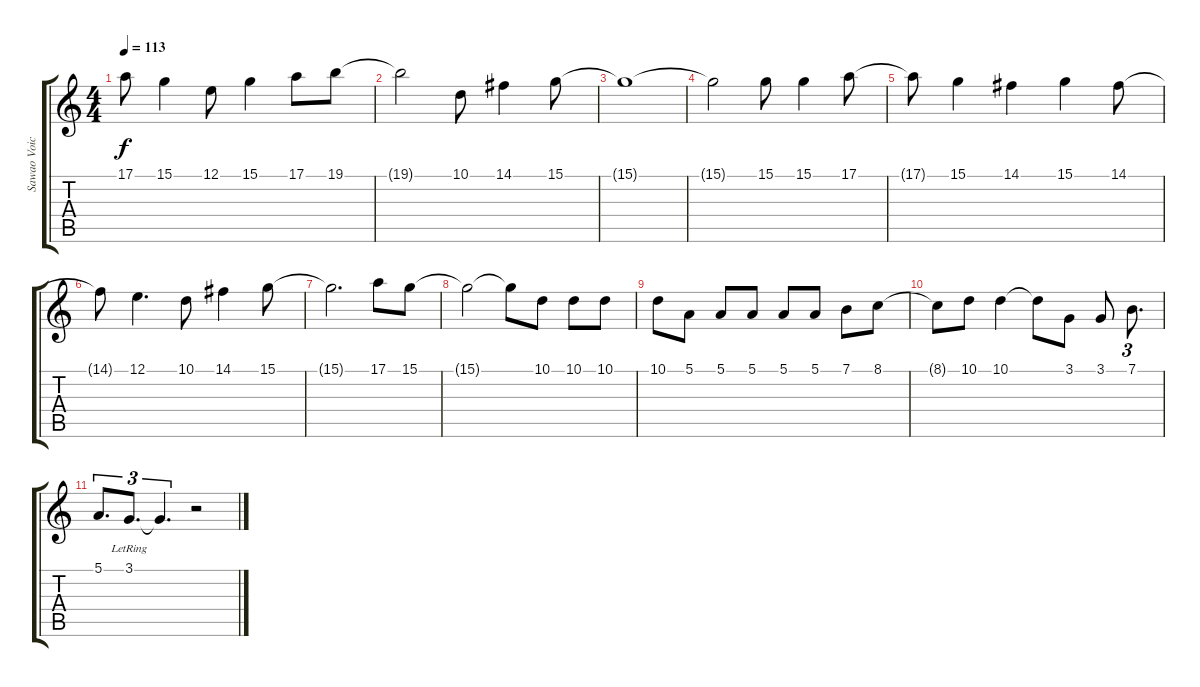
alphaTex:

\track ("Sawao Voice" "Sawao Voic") {instrument sopranosax}
\staff {score tabs}
\tuning (E4 B3 G3 D3 A2 E2) {hide}
\ts (4 4)
\tempo 113
\clef g2
\ks c
17.1{t}.8{dy f} 15.1.4 12.1.8 15.1.4 17.1.8 19.1.8 |
19.1{t}.2 10.1.8 14.1.4 15.1.8 |
15.1{t}.1 |
15.1{t}.2 15.1.8 15.1.4 17.1.8 |
17.1{t}.8 15.1.4 14.1.4 15.1.4 14.1.8 |
14.1{t}.8 12.1.4{d} 10.1.8 14.1.4 15.1.8 |
15.1{t}.2{d} 17.1.8 15.1.8 |
15.1{t}.2 15.1{t}.8 10.1.8 10.1.8 10.1.8 |
10.1.8 5.1.8 5.1.8 5.1.8 5.1.8 5.1.8 7.1.8 8.1.8 |
8.1{t}.8 10.1.8 10.1.4 10.1{t}.8 3.1.8 3.1.8 7.1.8{d tu (3 2)} |
5.1.8{d tu (3 2)} 3.1{lr}.8{d tu (3 2)} 3.1{t}.4{d tu (3 2)} r.2
